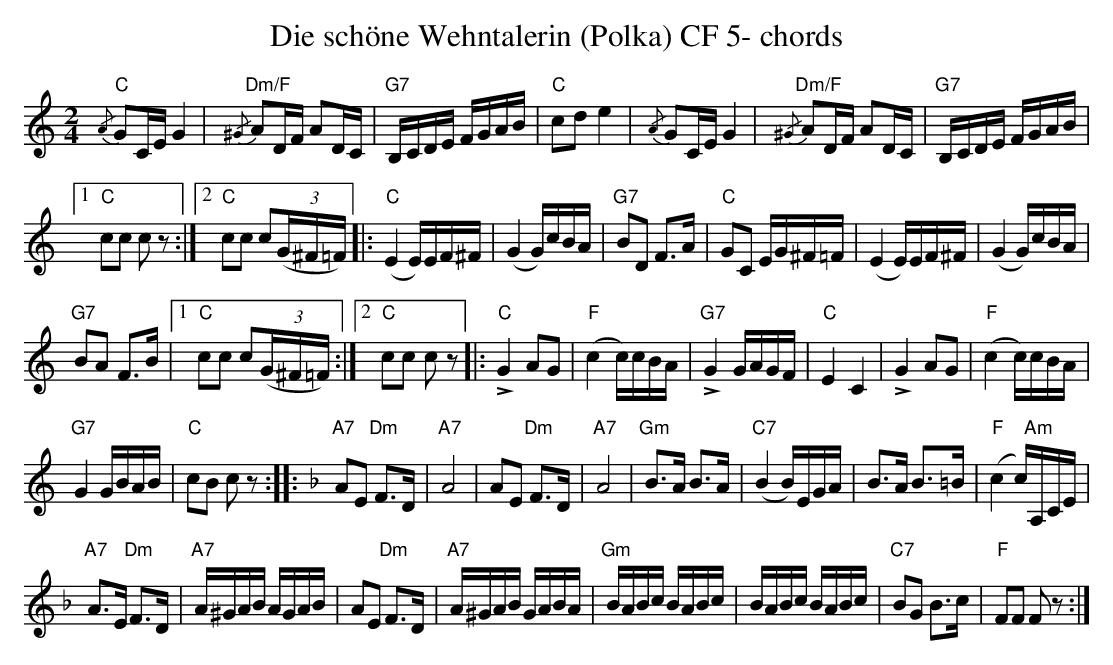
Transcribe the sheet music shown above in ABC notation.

X:1
T:Die sch\"one Wehntalerin (Polka) CF 5- chords
M:2/4
L:1/16
K:Cmaj%%MIDI gchordon
"C"{/A}G2CEG4 | "Dm/F"{/^G}A2DF A2DC | "G7"B,CDE FGAB | "C"c2d2e4 | {/A}G2CEG4 | "Dm/F"{/^G}A2DF A2DC | "G7"B,CDE FGAB |1
"C"c2c2 c2z2 :|2 "C"c2c2 c2((3G^F=F) |: "C"(E4 E)EF^F | (G4G)cBA | "G7"B2D2 F3A | "C"G2C2 EG^F=F | (E4E)EF^F | (G4G)cBA |
"G7"B2A2 F3B |1 "C"c2c2 c2((3G^F=F) :|2 "C"c2c2 c2z2 |: "C"!>!G4 A2G2 | "F"(c4c)cBA | "G7"!>!G4 GAGF | "C"E4C4 | !>!G4 A2G2 | "F"(c4c)cBA |
"G7"G4GBAB | "C"c2B2 c2z2 :: [K:Fmaj] "A7"A2E2 "Dm"F3D | "A7"A8 | A2E2 "Dm"F3D | "A7"A8 | "Gm"B3A B3A | "C7"(B4B)EGA | B3A B3=B | "F"(c4 c)"Am"A,CE |
"A7"A3E "Dm"F3D | "A7"A^GAB AGAB | A2E2 "Dm"F3D | "A7"A^GAB GABA | "Gm"BABc BABc | BABc BABc | "C7"B2G2 B3c | "F"F2F2 F2z2 :|
